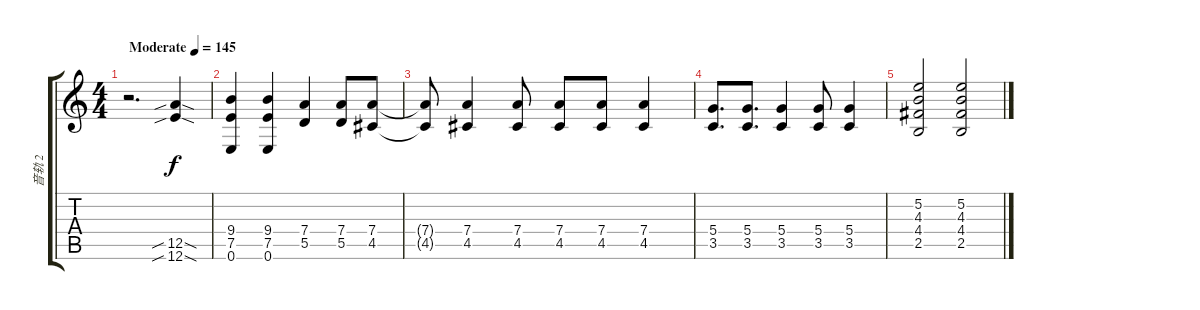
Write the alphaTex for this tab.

\track ("音轨 2" "音轨 2") {instrument acousticguitarsteel}
\staff {score tabs}
\tuning (E4 B3 G3 D3 A2 E2) {hide}
\ts (4 4)
\tempo (145 "Moderate")
\clef g2
\ks c
r.2{d dy f instrument acousticguitarsteel} (12.5{sib sod} 12.6{sib sod}).4 |
(9.4 7.5 0.6).4 (9.4 7.5 0.6).4 (7.4 5.5).4 (7.4 5.5).8 (7.4 4.5).8 |
(7.4{t} 4.5{t}).8 (7.4 4.5).4 (7.4 4.5).8 (7.4 4.5).8 (7.4 4.5).8 (7.4 4.5).4 |
(5.4 3.5).8{d} (5.4 3.5).8{d} (5.4 3.5).4 (5.4 3.5).8 (5.4 3.5).4 |
(5.2 4.3 4.4 2.5).2 (5.2 4.3 4.4 2.5).2
